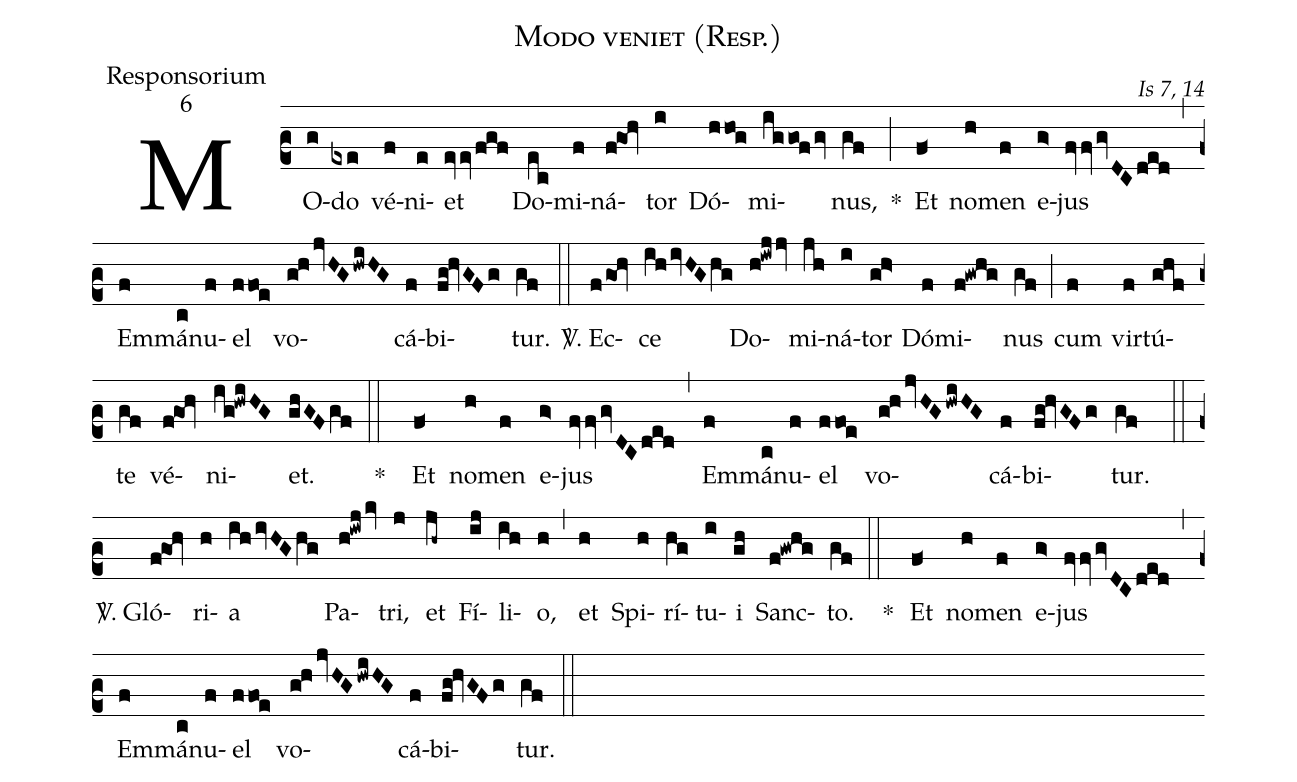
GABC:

name:Modo veniet (Resp.);
office-part:Responsorium;
mode:6;
commentary:Is 7, 14;
%%
(c2)MO(g)do(exe) vé(f)ni(e)et(evev/fgf) Do(ec)mi(f)ná(f!goh)tor(i) Dó(hhog)mi(iggof/gv)nus,(gf) *(;) Et(f<) no(h)men(f) e(g>)jus(fvfvgvDCded) (,) Em(f)má(c)nu(f)el(ffoe) vo(g!hjvHG/hwiHG)cá(f)bi(fg!hvGFg)tur.(gf) (::)

<sp>V/</sp>. Ec(fgoh)ce(ih/ivHGhg) Do(h!iwj/jv)mi(jh)ná(i)tor(gh>) Dó(f)mi(f!gwhg)nus(gf) (;) cum(f) vir(f)tú(ghf)te(gf) vé(f!goh)ni(ig!hwiHG)et.(ghGFgf) (::)
*() Et(f<) no(h)men(f) e(g>)jus(fvfvgvDCded) (,) Em(f)má(c)nu(f)el(ffoe) vo(g!hjvHG/hwiHG)cá(f)bi(fg!hvGFg)tur.(gf) (::)

<sp>V/</sp>. Gló(f!goh)ri(h)a(ih/ivHGhg) Pa(h!iwj/kv)tri,(j) et(jh~) Fí(ij)li(ih)o,(h) (,) et(h) Spi(h)rí(hg)tu(i)i(gh) Sanc(f!gwhg)to.(gf) (::)
*() Et(f<) no(h)men(f) e(g>)jus(fvfvgvDCded) (,) Em(f)má(c)nu(f)el(ffoe) vo(g!hjvHG/hwiHG)cá(f)bi(fg!hvGFg)tur.(gf) (::)
